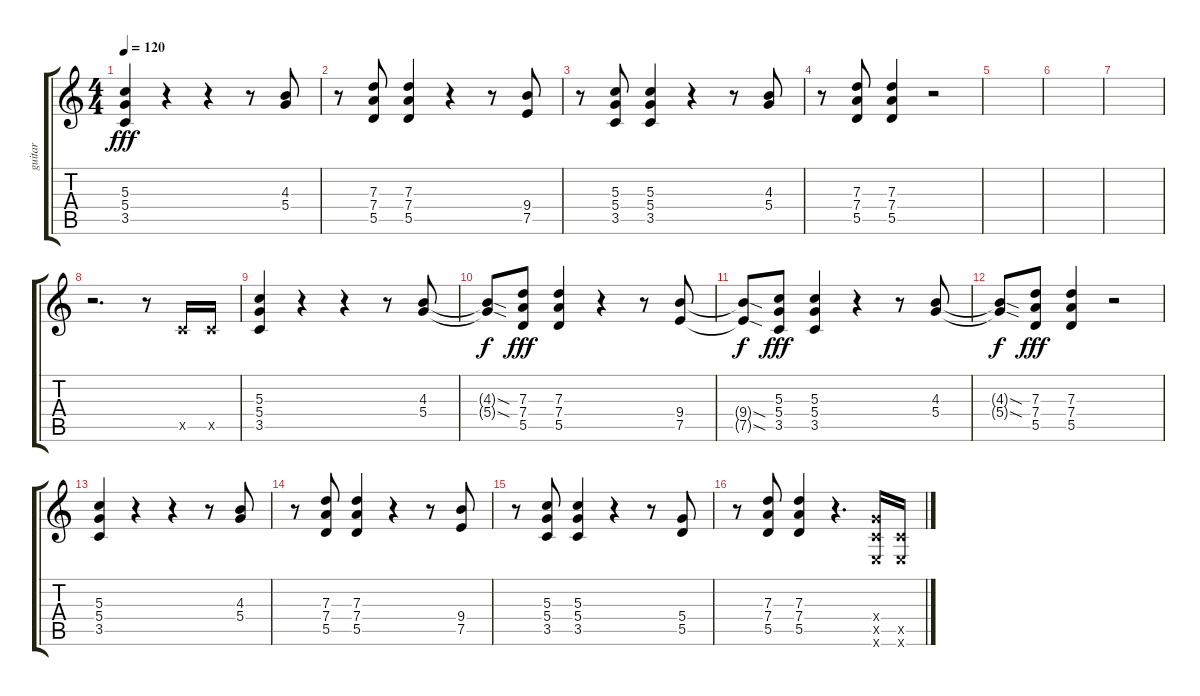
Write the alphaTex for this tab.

\track ("guitar" "guitar") {instrument distortionguitar}
\staff {score tabs}
\tuning (E4 B3 G3 D3 A2 E2) {hide}
\ts (4 4)
\tempo 120
\clef g2
\ks c
(5.3 5.4 3.5).4{dy fff} r.4 r.4 r.8 (4.3 5.4).8 |
r.8 (7.3 7.4 5.5).8 (7.3 7.4 5.5).4 r.4 r.8 (9.4 7.5).8 |
r.8 (5.3 5.4 3.5).8 (5.3 5.4 3.5).4 r.4 r.8 (4.3 5.4).8 |
r.8 (7.3 7.4 5.5).8 (7.3 7.4 5.5).4 r.2 |
|
|
|
r.2{d volume 16 instrument distortionguitar} r.8 3.5{x}.16 3.5{x}.16 |
(5.3 5.4 3.5).4 r.4 r.4 r.8 (4.3 5.4).8 |
(4.3{sod t} 5.4{sod t}).8{dy f} (7.3 7.4 5.5).8{dy fff} (7.3 7.4 5.5).4 r.4 r.8 (9.4 7.5).8 |
(9.4{sod t} 7.5{sod t}).8{dy f} (5.3 5.4 3.5).8{dy fff} (5.3 5.4 3.5).4 r.4 r.8 (4.3 5.4).8 |
(4.3{sod t} 5.4{sod t}).8{dy f} (7.3 7.4 5.5).8{dy fff} (7.3 7.4 5.5).4 r.2 |
(5.3 5.4 3.5).4 r.4 r.4 r.8 (4.3 5.4).8 |
r.8 (7.3 7.4 5.5).8 (7.3 7.4 5.5).4 r.4 r.8 (9.4 7.5).8 |
r.8 (5.3 5.4 3.5).8 (5.3 5.4 3.5).4 r.4 r.8 (5.4 5.5).8 |
r.8 (7.3 7.4 5.5).8 (7.3 7.4 5.5).4 r.4{d} (5.4{x} 3.5{x} 0.6{x}).16 (3.5{x} 0.6{x}).16
